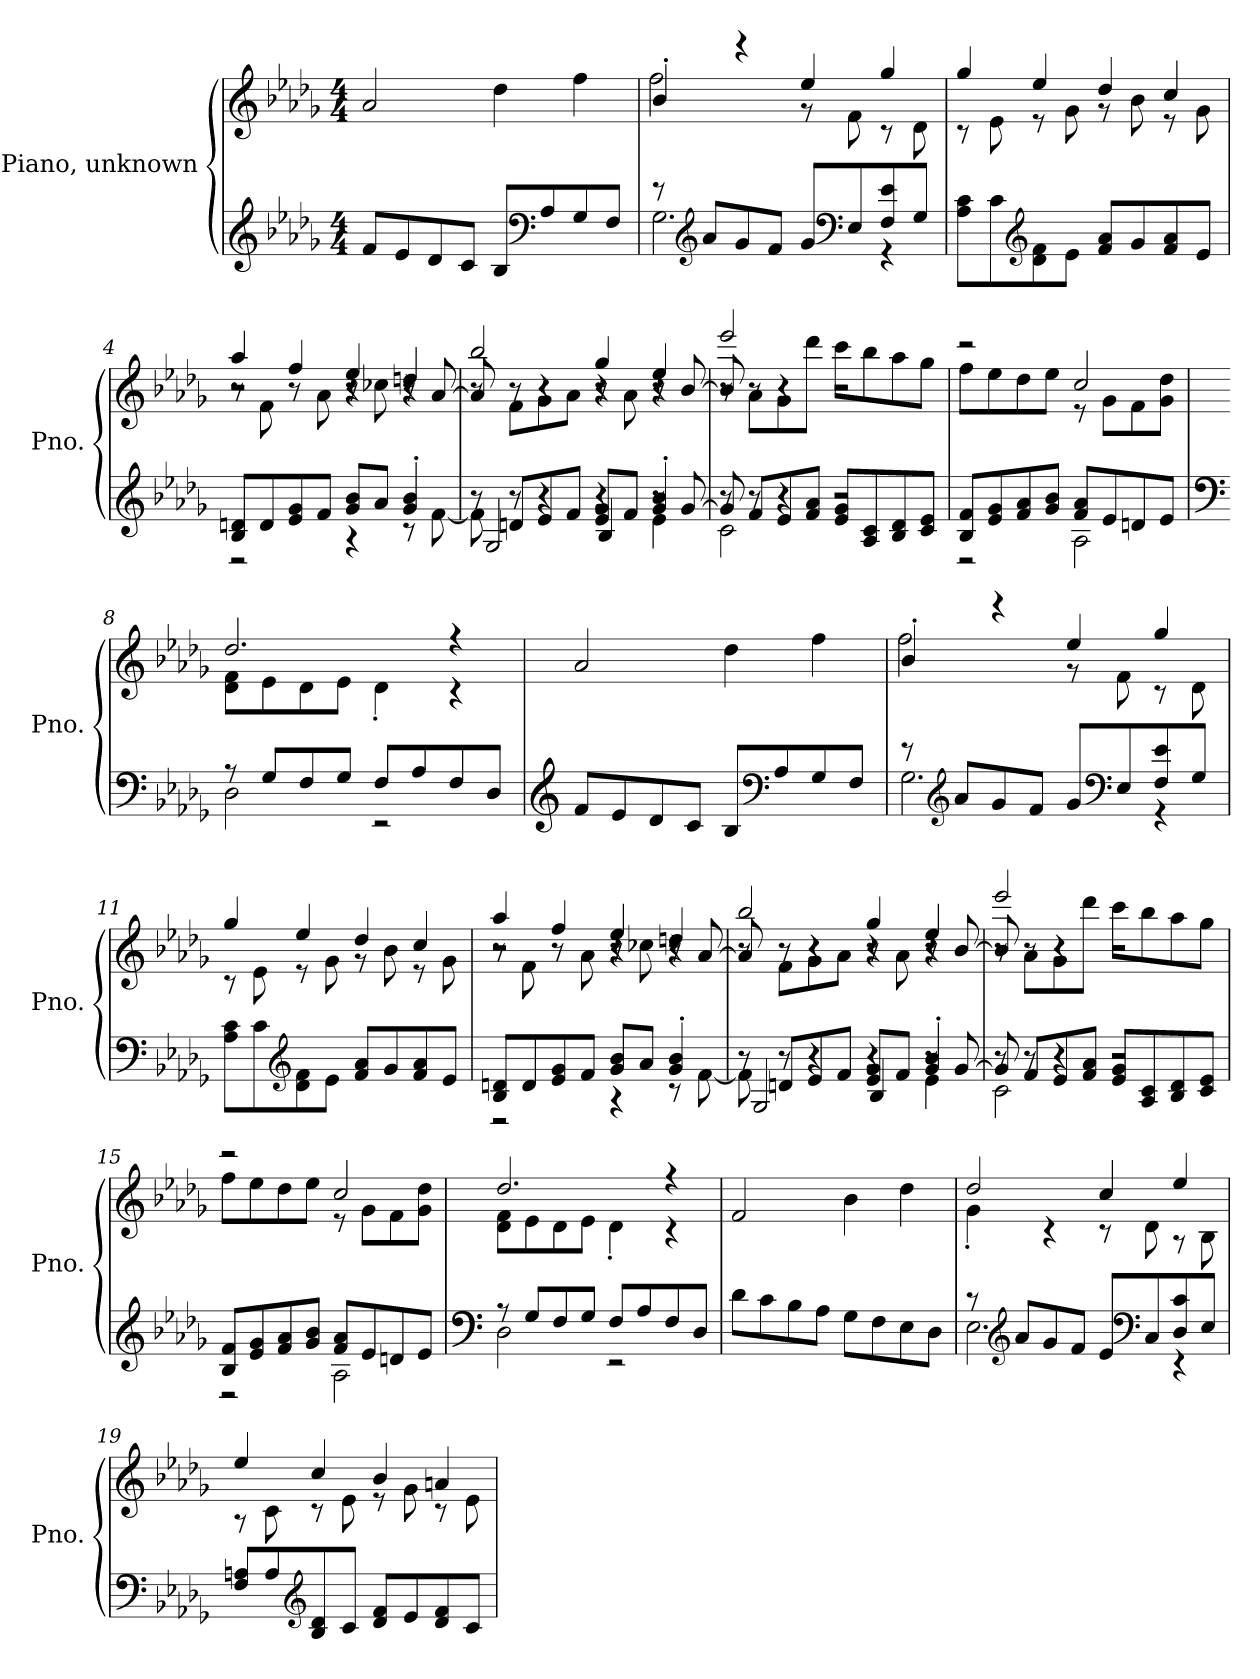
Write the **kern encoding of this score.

**kern	**kern
*part1	*part1
*staff2	*staff1
*I"Piano, unknown	*
*I'Pno.	*
*clefG2	*clefG2
*k[b-e-a-d-g-]	*k[b-e-a-d-g-]
*M4/4	*M4/4
*MM120	*MM120
=1	=1
8f/L	2a-/
8e-/	.
8d-/	.
8c/J	.
8B-/L	4dd-\
*clefF4	*
8A-/	.
8G-/	4ff\
8F/J	.
=2	=2
*^	*^
8r	2.G-\	4b-'/	2ff\
*clefG2	*	*	*
8a-/L	.	.	.
8g-/	.	4r	.
8f/J	.	.	.
8g-/L	.	4ee-/	8r
*clefF4	*	*	*
8E-/	.	.	8f\
8F/ 8e-/	4r	4gg-/	8r
8G-/J	.	.	8d-\
*v	*v	*	*
=3	=3	=3
8A-\ 8c\L	4gg-/	8r
8c\	.	8e-\
*clefG2	*	*
8d-\ 8f\	4ee-/	8r
8e-\J	.	8g-\
8f/ 8a-/L	4dd-/	8r
8g-/	.	8b-\
8f/ 8a-/	4cc/	8r
8e-/J	.	8g-\
!!LO:LB:g=z
=4	=4	=4
*^	*	*^
8B-/ 8dn/L	2r	4aa-/	8r	2r
8d/	.	.	8f\	.
8e-/ 8g-/	.	4ff/	8r	.
8f/J	.	.	8a-\	.
8g-/ 8b-/L	4r	4ee-/	8r	4r
8a-/J	.	.	8cc-X\	.
4g-/' 4b-/'	8r	4ddn/	4r	8r
.	[8f\	.	.	[8a-/
=5	=5	=5	=5	=5
*	*^	*	*	*
8r	8f\]	2G-/	2bb-/	8r	8a-/]
8dn/L	8r	.	.	8f\L	8r
8e-/	4r	.	.	8g-\	4r
8f/J	.	.	.	8a-\J	.
8e-/ 8g-/L	4r	4B-/	4gg-/	8r	4r
8f/J	.	.	.	8a-\	.
4g-/' 4b-/'	4e-\	8r	4ee-/	4r	8r
.	.	[8g-/	.	.	[8b-/
=6	=6	=6	=6	=6	=6
8r	2c\	8g-/]	2eee-/	8r	8b-/]
8f/L	.	8r	.	8a-\L	8r
8e-/	.	4r	.	8g-\	4r
8f/ 8a-/J	.	.	.	8ddd-\J	.
8e-/ 8g-/L	2r	2r	2r	8ccc\L	2r
8A-/ 8c/	.	.	.	8bb-\	.
8B-/ 8d-/	.	.	.	8aa-\	.
8c/ 8e-/J	.	.	.	8gg-\J	.
*	*v	*v	*	*	*
*	*	*	*v	*v
=7	=7	=7	=7
8B-/ 8f/L	2r	2r	8ff\L
8e-/ 8g-/	.	.	8ee-\
8f/ 8a-/	.	.	8dd-\
8g-/ 8b-/J	.	.	8ee-\J
8f/ 8a-/L	2A-\	2cc/	8r
8e-/	.	.	8g-\L
8dn/	.	.	8f\
8e-/J	.	.	8g-\ 8dd-\J
!!LO:LB:g=z	!!
=8	=8	=8	=8
*clefF4	*	*	*
8r	2D-\	2.dd-/	8d-\ 8f\L
8G-/L	.	.	8e-\
8F/	.	.	8d-\
8G-/J	.	.	8e-\J
8F/L	2r	.	4d-'\
8A-/	.	.	.
8F/	.	4r	4r
8D-/J	.	.	.
*v	*v	*	*
*	*v	*v
=9	=9
*clefG2	*
8f/L	2a-/
8e-/	.
8d-/	.
8c/J	.
8B-/L	4dd-\
*clefF4	*
8A-/	.
8G-/	4ff\
8F/J	.
=10	=10
*^	*^
8r	2.G-\	4b-'/	2ff\
*clefG2	*	*	*
8a-/L	.	.	.
8g-/	.	4r	.
8f/J	.	.	.
8g-/L	.	4ee-/	8r
*clefF4	*	*	*
8E-/	.	.	8f\
8F/ 8e-/	4r	4gg-/	8r
8G-/J	.	.	8d-\
*v	*v	*	*
!!LO:LB:g=z	!!
=11	=11	=11
8A-\ 8c\L	4gg-/	8r
8c\	.	8e-\
*clefG2	*	*
8d-\ 8f\	4ee-/	8r
8e-\J	.	8g-\
8f/ 8a-/L	4dd-/	8r
8g-/	.	8b-\
8f/ 8a-/	4cc/	8r
8e-/J	.	8g-\
=12	=12	=12
*^	*	*^
8B-/ 8dn/L	2r	4aa-/	8r	2r
8d/	.	.	8f\	.
8e-/ 8g-/	.	4ff/	8r	.
8f/J	.	.	8a-\	.
8g-/ 8b-/L	4r	4ee-/	8r	4r
8a-/J	.	.	8cc-X\	.
4g-/' 4b-/'	8r	4ddn/	4r	8r
.	[8f\	.	.	[8a-/
=13	=13	=13	=13	=13
*	*^	*	*	*
8r	8f\]	2G-/	2bb-/	8r	8a-/]
8dn/L	8r	.	.	8f\L	8r
8e-/	4r	.	.	8g-\	4r
8f/J	.	.	.	8a-\J	.
8e-/ 8g-/L	4r	4B-/	4gg-/	8r	4r
8f/J	.	.	.	8a-\	.
4g-/' 4b-/'	4e-\	8r	4ee-/	4r	8r
.	.	[8g-/	.	.	[8b-/
=14	=14	=14	=14	=14	=14
8r	2c\	8g-/]	2eee-/	8r	8b-/]
8f/L	.	8r	.	8a-\L	8r
8e-/	.	4r	.	8g-\	4r
8f/ 8a-/J	.	.	.	8ddd-\J	.
8e-/ 8g-/L	2r	2r	2r	8ccc\L	2r
8A-/ 8c/	.	.	.	8bb-\	.
8B-/ 8d-/	.	.	.	8aa-\	.
8c/ 8e-/J	.	.	.	8gg-\J	.
*	*v	*v	*	*	*
*	*	*	*v	*v
!!LO:LB:g=z
=15	=15	=15	=15
8B-/ 8f/L	2r	2r	8ff\L
8e-/ 8g-/	.	.	8ee-\
8f/ 8a-/	.	.	8dd-\
8g-/ 8b-/J	.	.	8ee-\J
8f/ 8a-/L	2A-\	2cc/	8r
8e-/	.	.	8g-\L
8dn/	.	.	8f\
8e-/J	.	.	8g-\ 8dd-\J
=16	=16	=16	=16
*clefF4	*	*	*
8r	2D-\	2.dd-/	8d-\ 8f\L
8G-/L	.	.	8e-\
8F/	.	.	8d-\
8G-/J	.	.	8e-\J
8F/L	2r	.	4d-'\
8A-/	.	.	.
8F/	.	4r	4r
8D-/J	.	.	.
*v	*v	*	*
*	*v	*v
=17	=17
8d-\L	2f/
8c\	.
8B-\	.
8A-\J	.
8G-\L	4b-\
8F\	.
8E-\	4dd-\
8D-\J	.
=18	=18
*^	*^
8r	2.E-\	2dd-/	4g-'\
*clefG2	*	*	*
8a-/L	.	.	.
8g-/	.	.	4r
8f/J	.	.	.
8e-/L	.	4cc/	8r
*clefF4	*	*	*
8C/	.	.	8d-\
8D-/ 8c/	4r	4ee-/	8r
8E-/J	.	.	8B-\
*v	*v	*	*
!!LO:LB:g=z	!!
=19	=19	=19
8F/ 8An/L	4ee-/	8r
8A/	.	8c\
*clefG2	*	*
8B-/ 8d-/	4cc/	8r
8c/J	.	8e-\
8d-/ 8f/L	4b-/	8r
8e-/	.	8g-\
8d-/ 8f/	4an/	8r
8c/J	.	8e-\
*	*v	*v
=	=
*-	*-
